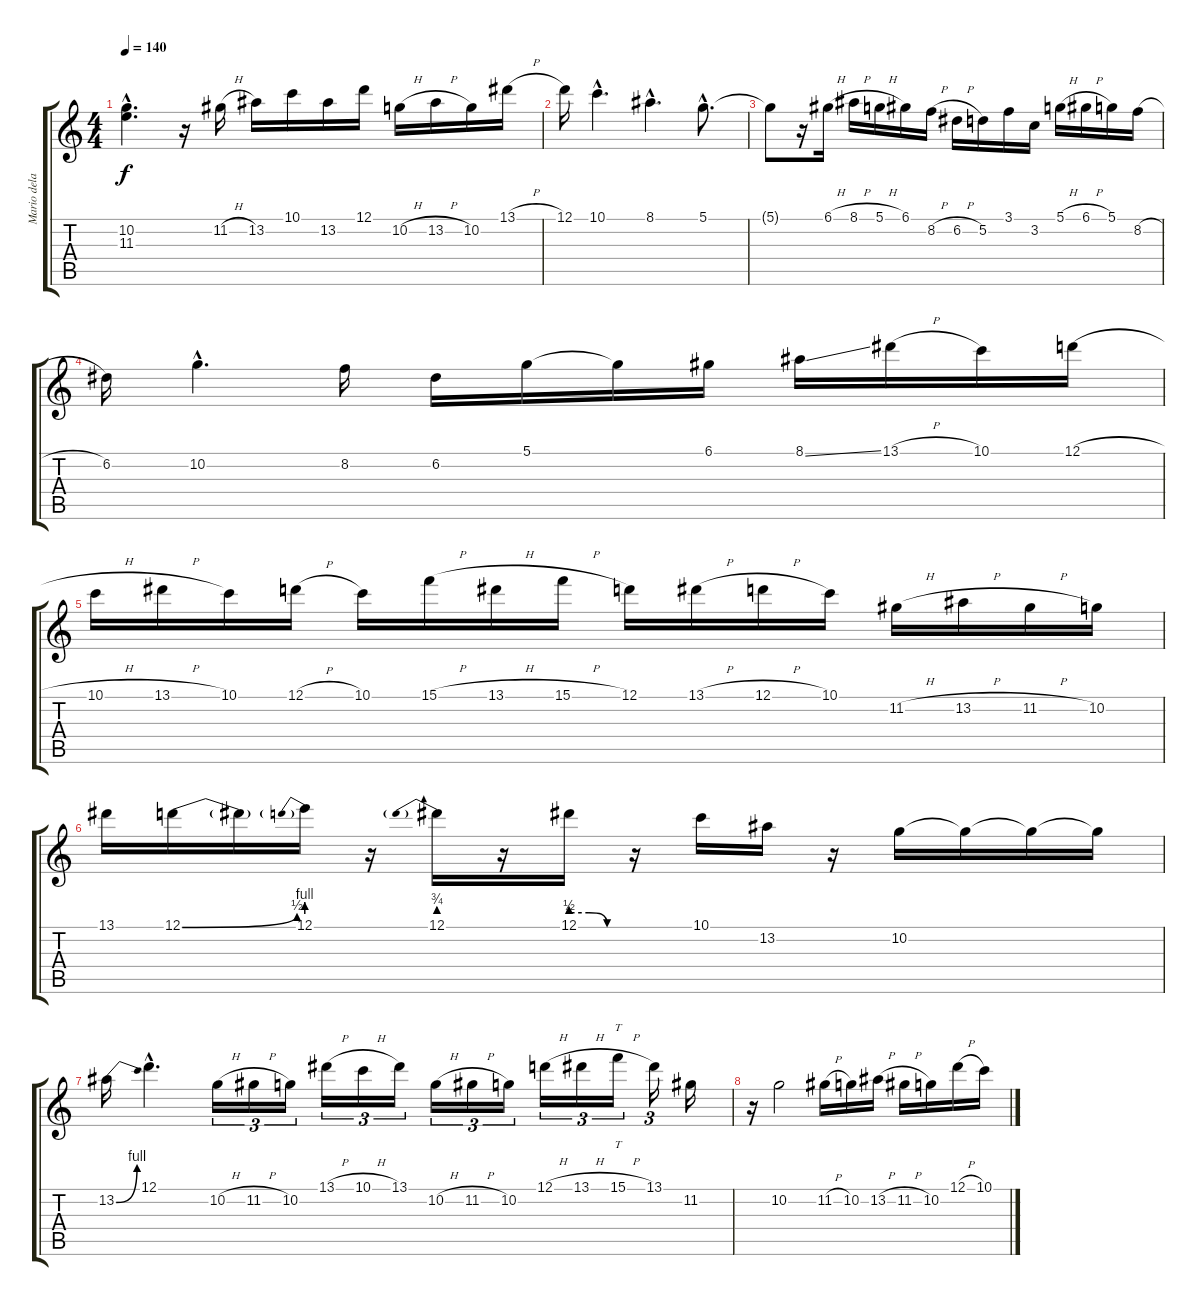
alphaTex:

\track ("Mario delay Fx" "Mario dela") {instrument overdrivenguitar}
\staff {score tabs}
\tuning (D4 A3 F3 C3 G2 C2) {hide}
\ts (4 4)
\tempo 140
\clef g2
\ks c
(10.2{hac t} 11.3{hac t}).4{d dy f} r.16 11.2{h}.16 13.2.16 10.1.16 13.2.16 12.1.16 10.2{h}.16 13.2{h}.16 10.2.16 13.1{h}.16 |
12.1.16 10.1{hac}.4{d} 8.1{hac}.4{d} 5.1{hac}.8{d} |
5.1{t}.8 r.16 6.1{h}.16 8.1{h}.16 5.1{h}.16 6.1.16 8.2{h}.16 6.2{h}.16 5.2.16 3.1.16 3.2.16 5.1{h}.16 6.1{h}.16 5.1.16 8.2{h}.16 |
6.2.16 10.2{hac}.4{d} 8.2.16 6.2.16 5.1.16 5.1{t}.16 6.1.16 8.1{ss}.16 13.1{h}.16 10.1.16 12.1{h}.16 |
10.1{h}.16 13.1{h}.16 10.1.16 12.1{h}.16 10.1.16 15.1{h}.16 13.1{h}.16 15.1{h}.16 12.1.16 13.1{h}.16 12.1{h}.16 10.1.16 11.2{h}.16 13.2{h}.16 11.2{h}.16 10.2.16 |
13.1.16 12.1{be (bend 0 0 60 2)}.16 12.1{t}.16 12.1{be (prebend 0 4 60 4)}.16 r.16 12.1{be (prebend 0 3 60 3)}.16 r.16 12.1{be (custom 0 2 20 2 40 0 60 0)}.16 r.16 10.1.16 13.2.16 r.16 10.2.16 10.2{t}.16 10.2{t}.16 10.2{t}.16 |
13.2{be (bend 0 0 60 4)}.16 12.1{hac}.4{d} 10.2{h}.16{tu (3 2)} 11.2{h}.16{tu (3 2)} 10.2.16{tu (3 2)} 13.1{h}.16{tu (3 2)} 10.1{h}.16{tu (3 2)} 13.1.16{tu (3 2)} 10.2{h}.16{tu (3 2)} 11.2{h}.16{tu (3 2)} 10.2.16{tu (3 2)} 12.1{h}.16{tu (3 2)} 13.1{h}.16{tu (3 2)} 15.1{h}.16{tt tu (3 2)} 13.1.16{tu (3 2)} 11.2.16 |
r.16 10.2.2 11.2{h}.16 10.2.16 13.2{h}.16 11.2{h}.16 10.2.16 12.1{h}.16 10.1{h}.16
